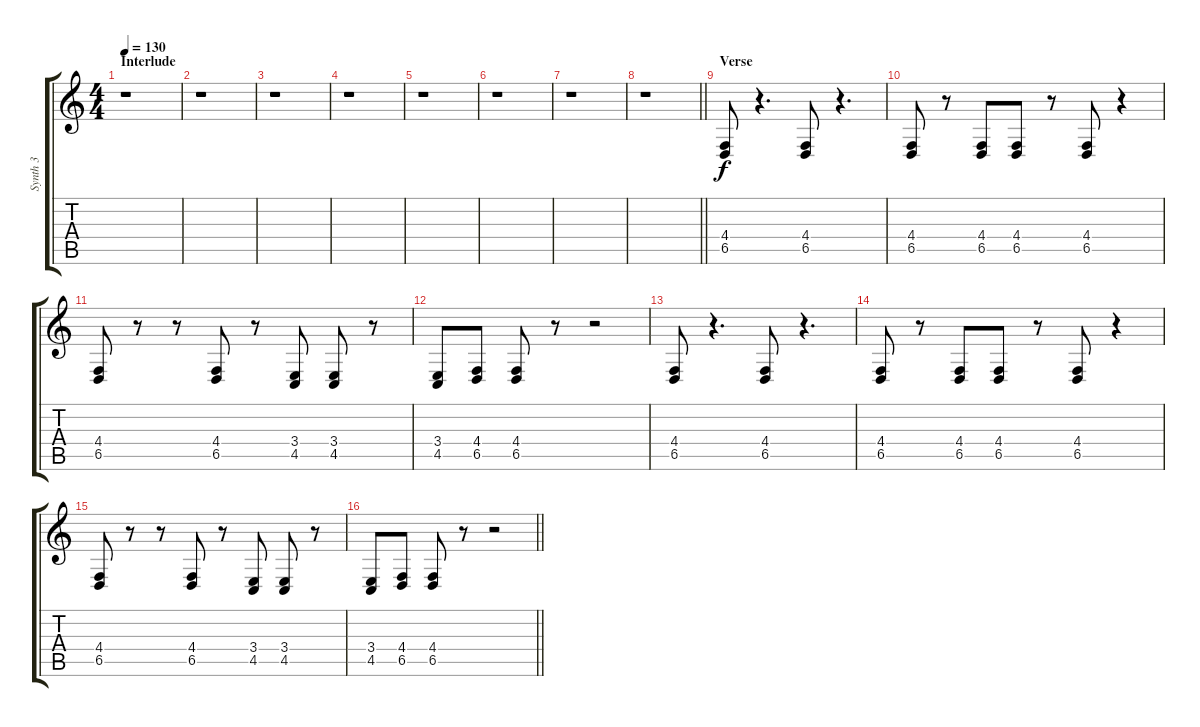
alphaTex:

\track ("Synth 3" "Synth 3") {instrument lead4chiff}
\staff {score tabs}
\tuning (Eb4 Bb3 Gb3 Db3 Ab2 Eb2) {hide}
\ts (4 4)
\section ("" "Interlude")
\tempo 130
\clef g2
\ks c
r.1{dy f} |
r.1 |
r.1 |
r.1 |
r.1 |
r.1 |
r.1 |
\barLineRight lightlight
r.1 |
\section ("" "Verse")
(4.4 6.5).8 r.4{d} (4.4 6.5).8 r.4{d} |
(4.4 6.5).8 r.8 (4.4 6.5).8 (4.4 6.5).8 r.8 (4.4 6.5).8 r.4 |
(4.4 6.5).8 r.8 r.8 (4.4 6.5).8 r.8 (3.4 4.5).8 (3.4 4.5).8 r.8 |
(3.4 4.5).8 (4.4 6.5).8 (4.4 6.5).8 r.8 r.2 |
(4.4 6.5).8 r.4{d} (4.4 6.5).8 r.4{d} |
(4.4 6.5).8 r.8 (4.4 6.5).8 (4.4 6.5).8 r.8 (4.4 6.5).8 r.4 |
(4.4 6.5).8 r.8 r.8 (4.4 6.5).8 r.8 (3.4 4.5).8 (3.4 4.5).8 r.8 |
\barLineRight lightlight
(3.4 4.5).8 (4.4 6.5).8 (4.4 6.5).8 r.8 r.2
